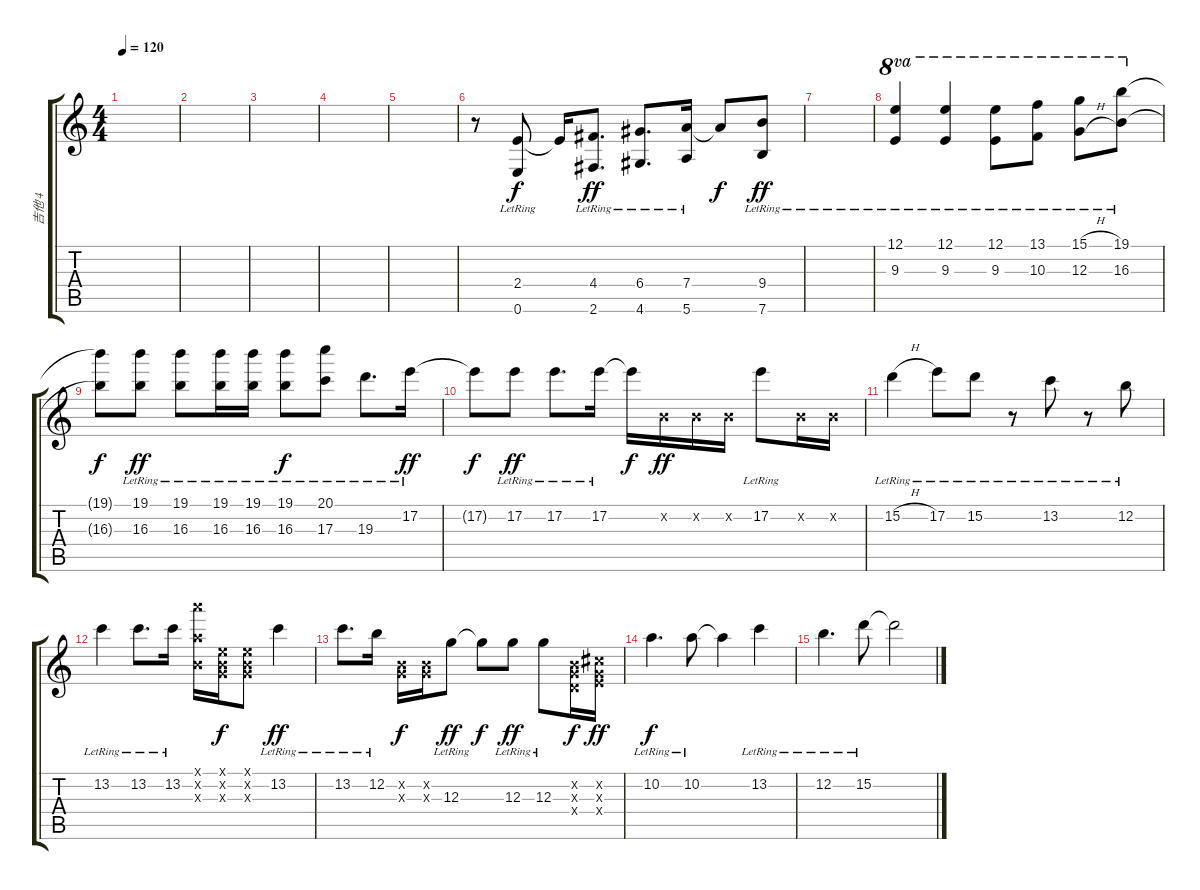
\track ("吉他 4" "吉他 4") {instrument acousticguitarsteel}
\staff {score tabs}
\tuning (E4 B3 G3 D3 A2 E2) {hide}
\ts (4 4)
\tempo 120
\clef g2
\ks c
|
|
|
|
|
r.8 (2.4{lr} 0.6{lr}).8 2.4{t}.16{dy f} (4.4{lr} 2.6{lr}).8{d dy ff} (6.4{lr} 4.6{lr}).8{d} (7.4{lr} 5.6{lr}).16 7.4{t}.8{dy f} (9.4{lr} 7.6{lr}).8{dy ff} |
|
(12.1{lr} 9.3{lr}).4{ot 8va} (12.1{lr} 9.3{lr}).4{ot 8va} (12.1{lr} 9.3{lr}).8{ot 8va} (13.1{lr} 10.3{lr}).8{ot 8va} (15.1{h lr} 12.3{h lr}).8{ot 8va} (19.1{lr} 16.3{lr}).8{ot 8va} |
(19.1{t} 16.3{t}).8{dy f} (19.1{lr} 16.3).8{dy ff} (19.1{lr} 16.3).8 (19.1{lr} 16.3).16 (19.1{lr} 16.3).16 (19.1{lr} 16.3{lr}).8{dy f} (20.1{lr} 17.3{lr}).8 19.3{lr}.8{d} 17.2{lr}.16{dy ff} |
17.2{t}.8{dy f} 17.2{lr}.8{dy ff} 17.2{lr}.8{d} 17.2{lr}.16 17.2{t}.16{dy f} 0.2{x}.16{dy ff} 0.2{x}.16 0.2{x}.16 17.2{lr}.8 0.2{x}.16 0.2{x}.16 |
15.2{h lr}.4 17.2{lr}.8 15.2{lr}.8 r.8 13.2{lr}.8 r.8 12.2{lr}.8 |
13.2{lr}.4 13.2{lr}.8{d} 13.2{lr}.16 (17.1{x} 0.2{x} 14.3{x}).16 (0.1{x} 0.2{x} 0.3{x}).16{dy f} (0.1{x} 0.2{x} 0.3{x}).8 13.2{lr}.4{dy ff} |
13.2{lr}.8{d} 12.2{lr}.16 (0.2{x} 0.3{x}).16{dy f} (0.2{x} 0.3{x}).16 12.3{lr}.8{dy ff} 12.3{t}.8{dy f} 12.3{lr}.8{dy ff} 12.3{lr}.8 (0.2{x} 0.3{x} 0.4{x}).16{dy f} (2.2{x} 0.3{x} 2.4{x}).16{dy ff} |
10.2{lr}.4{d dy f} 10.2{lr}.8 10.2{t}.4 13.2{lr}.4 |
12.2{lr}.4{d} 15.2{lr}.8 15.2{t}.2
